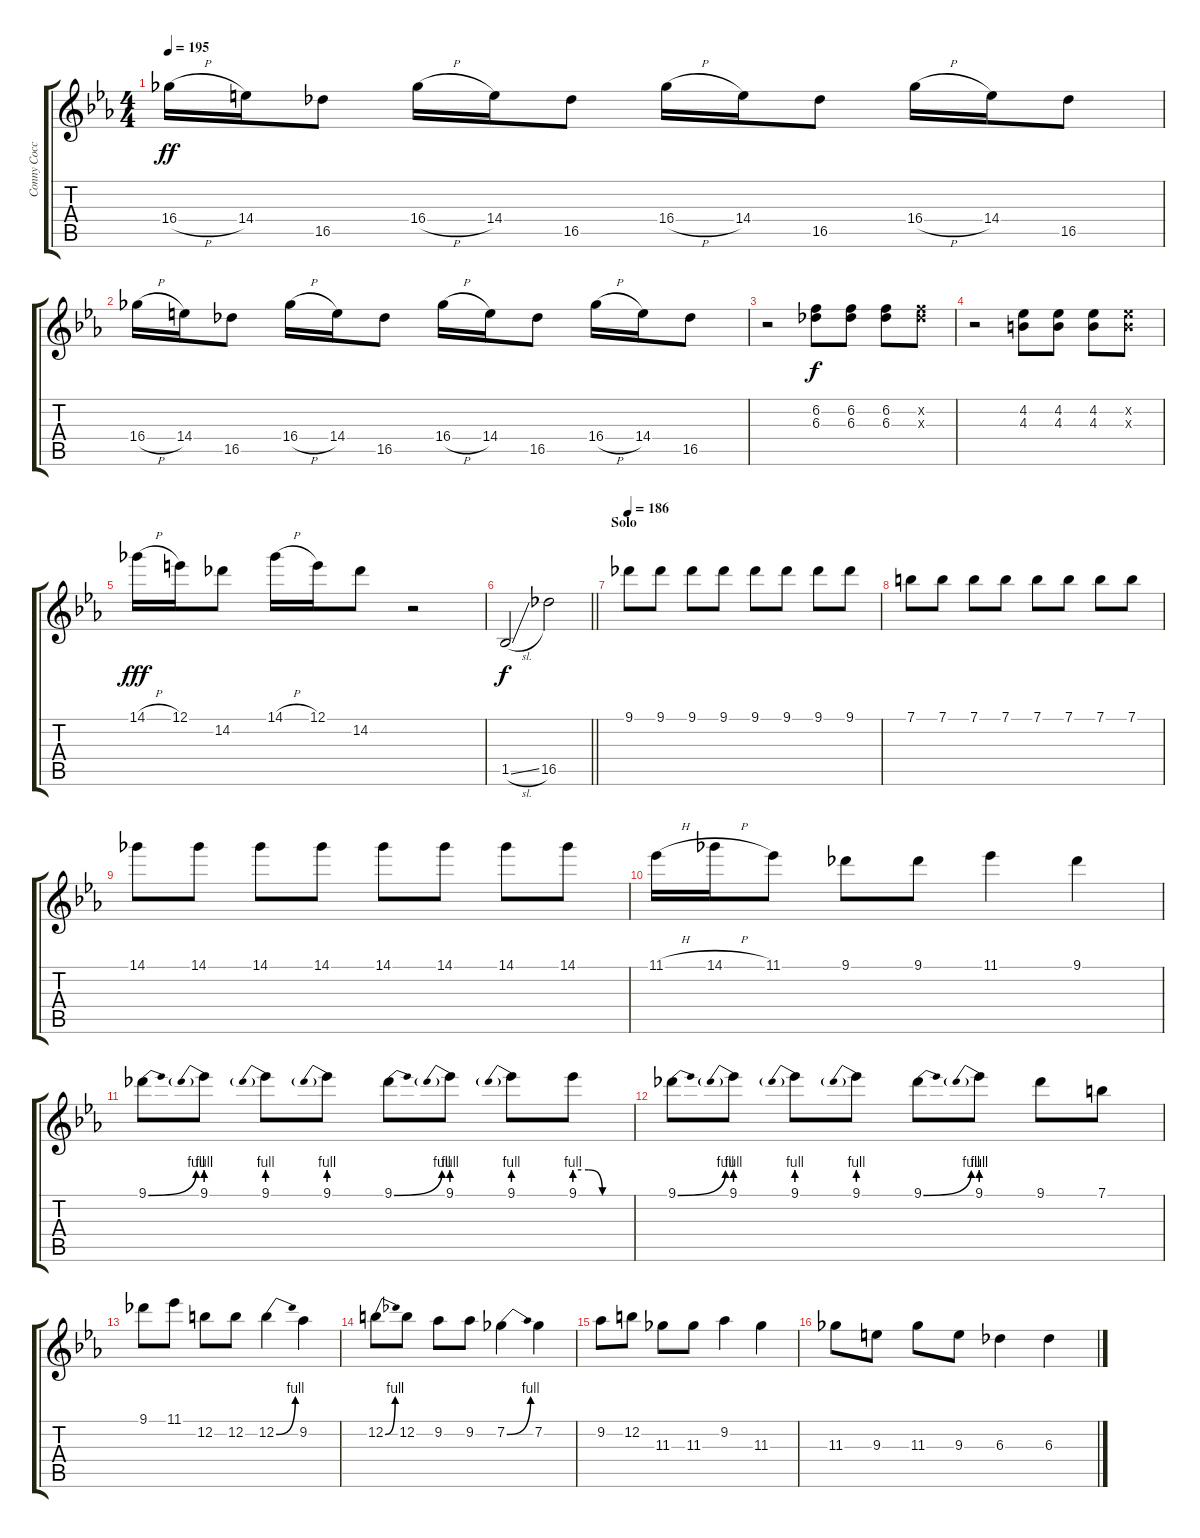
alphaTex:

\track ("Conny Cocc - Lead Guitar" "Conny Cocc") {instrument distortionguitar}
\staff {score tabs}
\tuning (E4 B3 G3 D3 A2 E2) {hide}
\ts (4 4)
\tempo 195
\clef g2
\ks eb
16.4{h}.16{dy ff} 14.4.16 16.5.8 16.4{h}.16 14.4.16 16.5.8 16.4{h}.16 14.4.16 16.5.8 16.4{h}.16 14.4.16 16.5.8 |
16.4{h}.16 14.4.16 16.5.8 16.4{h}.16 14.4.16 16.5.8 16.4{h}.16 14.4.16 16.5.8 16.4{h}.16 14.4.16 16.5.8 |
r.2 (6.2 6.3).8{dy f} (6.2 6.3).8 (6.2 6.3).8 (6.2{x} 6.3{x}).8 |
r.2 (4.2 4.3).8 (4.2 4.3).8 (4.2 4.3).8 (4.2{x} 4.3{x}).8 |
14.1{h}.16{dy fff} 12.1.16 14.2.8 14.1{h}.16 12.1.16 14.2.8 r.2 |
\barLineRight lightlight
1.5{sl}.2{dy f} 16.5.2 |
\section ("" "Solo")
\tempo 186
9.1.8{volume 16} 9.1.8 9.1.8 9.1.8 9.1.8 9.1.8 9.1.8 9.1.8 |
7.1.8 7.1.8 7.1.8 7.1.8 7.1.8 7.1.8 7.1.8 7.1.8 |
14.1.8 14.1.8 14.1.8 14.1.8 14.1.8 14.1.8 14.1.8 14.1.8 |
11.1{h}.16 14.1{h}.16 11.1.8 9.1.8 9.1.8 11.1.4 9.1.4 |
9.1{be (bend 0 0 60 4)}.8 9.1{be (prebend 0 4 60 4)}.8 9.1{be (prebend 0 4 60 4)}.8 9.1{be (prebend 0 4 60 4)}.8 9.1{be (bend 0 0 60 4)}.8 9.1{be (prebend 0 4 60 4)}.8 9.1{be (prebend 0 4 60 4)}.8 9.1{be (custom 0 4 15 4 30 0 60 0)}.8 |
9.1{be (bend 0 0 60 4)}.8 9.1{be (prebend 0 4 60 4)}.8 9.1{be (prebend 0 4 60 4)}.8 9.1{be (prebend 0 4 60 4)}.8 9.1{be (bend 0 0 60 4)}.8 9.1{be (prebend 0 4 60 4)}.8 9.1.8 7.1.8 |
9.1.8 11.1.8 12.2.8 12.2.8 12.2{be (bend 0 0 60 4)}.4 9.2.4 |
12.2{be (bend 0 0 60 4)}.8 12.2.8 9.2.8 9.2.8 7.2{be (bend 0 0 60 4)}.4 7.2.4 |
9.2.8 12.2.8 11.3.8 11.3.8 9.2.4 11.3.4 |
11.3.8 9.3.8 11.3.8 9.3.8 6.3.4 6.3.4
